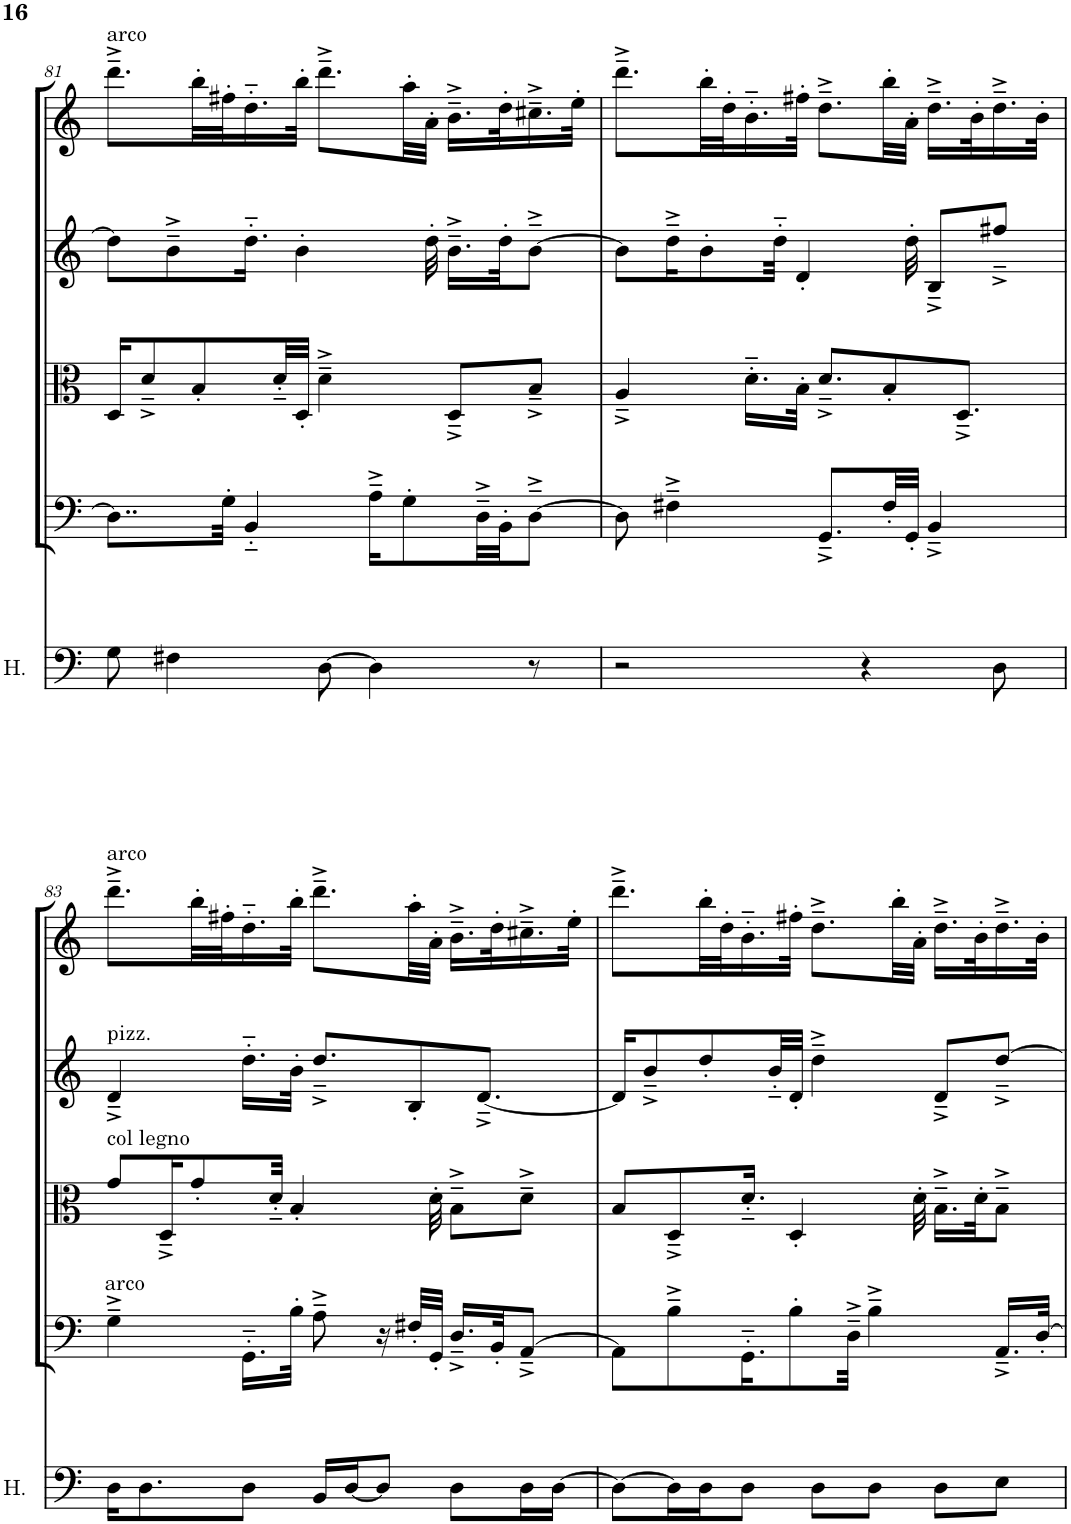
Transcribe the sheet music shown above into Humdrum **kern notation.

**kern	**kern	**kern	**kern	**kern
*part5	*part4	*part3	*part2	*part1
*staff5	*staff4	*staff3	*staff2	*staff1
*I"Homens	*I"Violoncello	*I"Viola	*I"Violin II	*I"Violin I
*I'H.	*I'Vc	*I'Vla	*I'Vln	*I'Vln
!!LO:PB:g=z
*clefF4	*clefF4	*clefC3	*clefG2	*clefG2
*k[]	*k[]	*k[]	*k[]	*k[]
*M7/8	*M7/8	*M7/8	*M7/8	*M7/8
=81	=81	=81	=81	=81
!	!	!	!	!LO:TX:a:t=arco
8G\	8..D\L]	16D/KL	8dd\L]	8.ddd~^\L
.	.	8d~^/	.	.
4F#X\	.	.	8b~^\	.
.	.	8B'/	.	32bb'\LL
.	32G'\Jkk	.	.	32ff#X'\J
.	4BB'~/	.	16.dd'~\Jk	16.dd'~\
.	.	32d'~/LL	.	.
.	.	32D'/JJJ	4b'\	32bb'\JJk
[8D\	.	4d~^\	.	8.ddd~^\L
4D\]	16A~^\KL	.	.	.
.	8G'\	.	.	32aa'\LL
.	.	.	32dd'\	32a'\JJJ
.	.	8D~^/L	16.b~^\LL	16.b~^\LL
.	32D~^\LL	.	.	.
.	32BB'\JJ	.	32dd'\JK	32dd'\K
8r	[8D~^\J	8B~^/J	[8b~^\J	16.cc#X~^\
.	.	.	.	32ee'\JJk
=82	=82	=82	=82	=82
2r	8D\]	4A~^/	8b\L]	8.ddd~^\L
.	4F#X~^\	.	16dd~^\K	.
.	.	.	8b'\	32bb'\LL
.	.	.	.	32dd'\J
.	.	16.d'~\LL	.	16.b'~\
.	.	.	32dd'~\Jkk	.
.	.	32B'\JJk	4d'/	32ff#X'\JJk
.	8.GG~^/L	8.d~^/L	.	8.dd~^\L
4r	.	.	.	.
.	32F#'/LL	8B'/	.	32bb'\LL
.	32GG'/JJJ	.	32dd'\	32a'\JJJ
.	4BB~^/	.	8B~^/L	16.dd~^\LL
.	.	8.D~^/J	.	.
.	.	.	.	32b'\K
8D\	.	.	8ff#X~^/J	16.dd~^\
.	.	.	.	32b'\JJk
!!LO:LB:g=z
=83	=83	=83	=83	=83
!	!	!	!	!LO:TX:a:t=arco
!	!	!	!LO:TX:a:t=pizz.	!
!	!	!LO:TX:a:t=col legno	!	!
!	!LO:TX:a:t=arco	!	!	!
16D\KL	4G~^\	8g/L	4d~^/	8.ddd~^\L
8.D\	.	.	.	.
.	.	16D~^/K	.	.
.	.	8g'/	.	32bb'\LL
.	.	.	.	32ff#X'\J
8D\J	16.GG'~\LL	.	16.dd'~\LL	16.dd'~\
.	.	32d'~/Jkk	.	.
.	32B'\JJk	4B'/	32b'\JJk	32bb'\JJk
16BB/LL	8A~^\	.	8.dd~^/L	8.ddd~^\L
[16D/J	.	.	.	.
8D/J]	16r	.	.	.
.	32F#X'/LLL	.	8B'/	32aa'\LL
.	32GG'/JJJ	32d'\	.	32a'\JJJ
8D\L	16.D~^/LL	8B~^\L	.	16.b~^\LL
.	.	.	[8.d~^/J	.
.	32BB'/JK	.	.	32dd'\K
16D\L	[8AA~^/J	8d~^\J	.	16.cc#X~^\
[16D\JJ	.	.	.	.
.	.	.	.	32ee'\JJk
=84	=84	=84	=84	=84
8D\L_	8AA\L]	8B/L	16d/KL]	8.ddd~^\L
.	.	.	8b~^/	.
16D\L]	8B~^\	8D~^/	.	.
16D\J	.	.	8dd'/	32bb'\LL
.	.	.	.	32dd'\J
8D\J	16.GG'~\K	16.d'~/Jk	.	16.b'~\
.	.	.	32b'~/LL	.
.	8B'\	4D'/	32d'/JJJ	32ff#X'\JJk
8D\L	.	.	4dd~^\	8.dd~^\L
.	32D~^\Jkk	.	.	.
8D\J	4B~^\	.	.	.
.	.	.	.	32bb'\LL
.	.	32d'\	.	32a'\JJJ
8D\L	.	16.B~^\LL	8d~^/L	16.dd~^\LL
.	.	32d'\JK	.	32b'\K
8E\J	16.AA~^/LL	8B~^\J	[8dd~^/J	16.dd~^\
.	[32D'/JJk	.	.	32b'\JJk
=	=	=	=	=
*-	*-	*-	*-	*-
